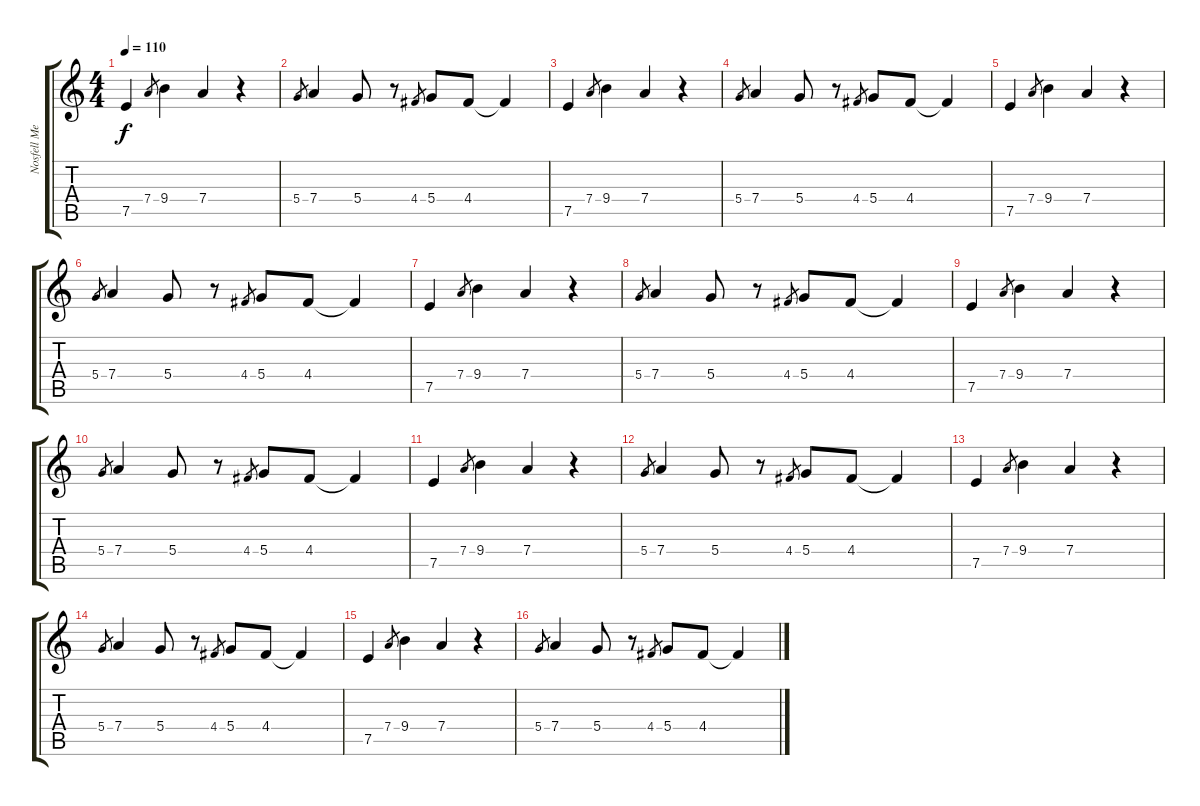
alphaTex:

\track ("Nosfell Melodie" "Nosfell Me") {instrument acousticguitarnylon}
\staff {score tabs}
\tuning (E4 B3 G3 D3 A2 E2) {hide}
\ts (4 4)
\tempo 110
\clef g2
\ks c
7.5.4{dy f} 7.4.8{gr} 9.4.4 7.4.4 r.4 |
5.4.8{gr} 7.4.4 5.4.8 r.8 4.4.8{gr} 5.4.8 4.4.8 4.4{t}.4 |
7.5.4 7.4.8{gr} 9.4.4 7.4.4 r.4 |
5.4.8{gr} 7.4.4 5.4.8 r.8 4.4.8{gr} 5.4.8 4.4.8 4.4{t}.4 |
7.5.4 7.4.8{gr} 9.4.4 7.4.4 r.4 |
5.4.8{gr} 7.4.4 5.4.8 r.8 4.4.8{gr} 5.4.8 4.4.8 4.4{t}.4 |
7.5.4 7.4.8{gr} 9.4.4 7.4.4 r.4 |
5.4.8{gr} 7.4.4 5.4.8 r.8 4.4.8{gr} 5.4.8 4.4.8 4.4{t}.4 |
7.5.4 7.4.8{gr} 9.4.4 7.4.4 r.4 |
5.4.8{gr} 7.4.4 5.4.8 r.8 4.4.8{gr} 5.4.8 4.4.8 4.4{t}.4 |
7.5.4 7.4.8{gr} 9.4.4 7.4.4 r.4 |
5.4.8{gr} 7.4.4 5.4.8 r.8 4.4.8{gr} 5.4.8 4.4.8 4.4{t}.4 |
7.5.4 7.4.8{gr} 9.4.4 7.4.4 r.4 |
5.4.8{gr} 7.4.4 5.4.8 r.8 4.4.8{gr} 5.4.8 4.4.8 4.4{t}.4 |
7.5.4 7.4.8{gr} 9.4.4 7.4.4 r.4 |
5.4.8{gr} 7.4.4 5.4.8 r.8 4.4.8{gr} 5.4.8 4.4.8 4.4{t}.4
